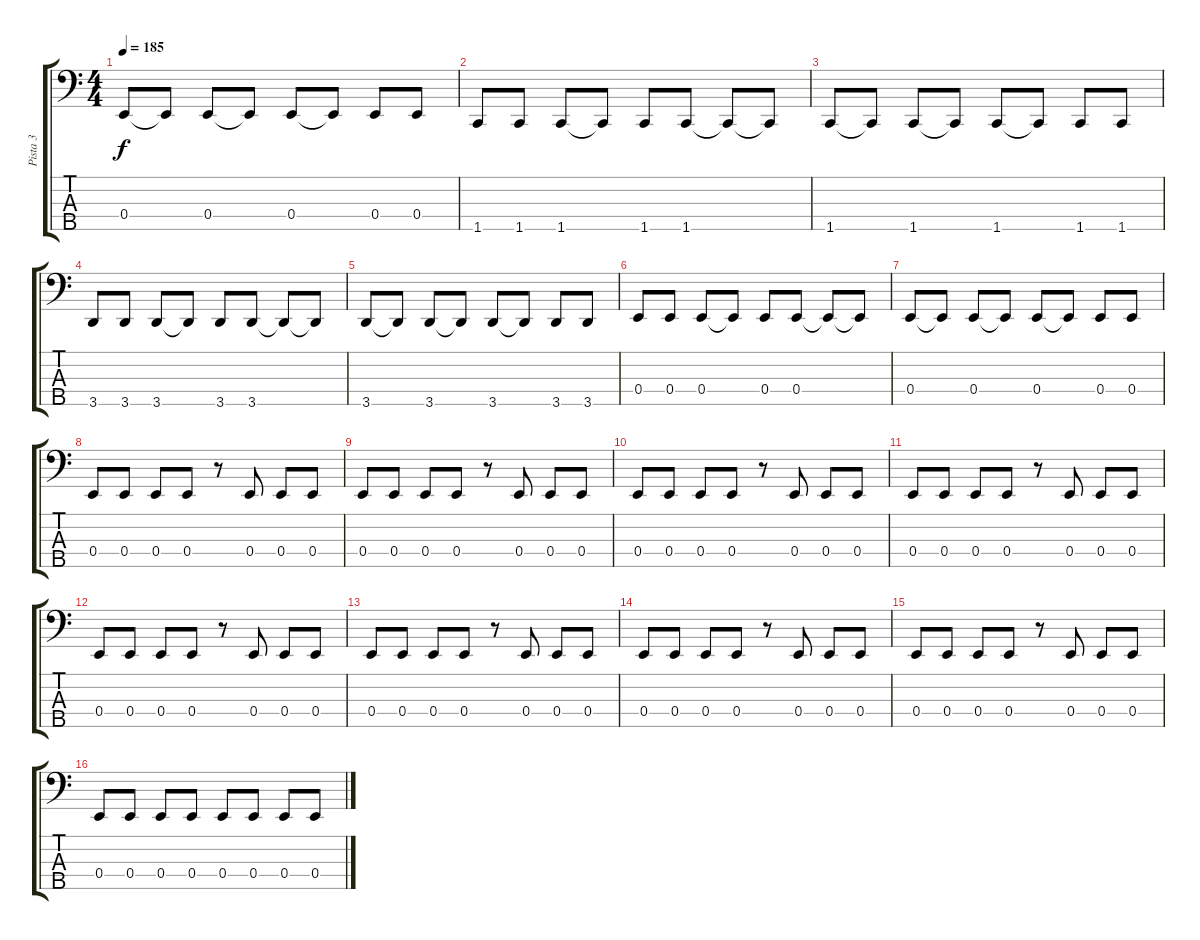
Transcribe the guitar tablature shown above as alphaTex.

\track ("Pista 3" "Pista 3") {instrument electricbassfinger}
\staff {score tabs}
\tuning (G2 D2 A1 E1 B0) {hide}
\ts (4 4)
\tempo 185
\clef f4
\ks c
0.4.8{dy f} 0.4{t}.8 0.4.8 0.4{t}.8 0.4.8 0.4{t}.8 0.4.8 0.4.8 |
1.5.8 1.5.8 1.5.8 1.5{t}.8 1.5.8 1.5.8 1.5{t}.8 1.5{t}.8 |
1.5.8 1.5{t}.8 1.5.8 1.5{t}.8 1.5.8 1.5{t}.8 1.5.8 1.5.8 |
3.5.8 3.5.8 3.5.8 3.5{t}.8 3.5.8 3.5.8 3.5{t}.8 3.5{t}.8 |
3.5.8 3.5{t}.8 3.5.8 3.5{t}.8 3.5.8 3.5{t}.8 3.5.8 3.5.8 |
0.4.8 0.4.8 0.4.8 0.4{t}.8 0.4.8 0.4.8 0.4{t}.8 0.4{t}.8 |
0.4.8 0.4{t}.8 0.4.8 0.4{t}.8 0.4.8 0.4{t}.8 0.4.8 0.4.8 |
\section ("" "")
0.4.8 0.4.8 0.4.8 0.4.8 r.8 0.4.8 0.4.8 0.4.8 |
0.4.8 0.4.8 0.4.8 0.4.8 r.8 0.4.8 0.4.8 0.4.8 |
0.4.8 0.4.8 0.4.8 0.4.8 r.8 0.4.8 0.4.8 0.4.8 |
0.4.8 0.4.8 0.4.8 0.4.8 r.8 0.4.8 0.4.8 0.4.8 |
0.4.8 0.4.8 0.4.8 0.4.8 r.8 0.4.8 0.4.8 0.4.8 |
0.4.8 0.4.8 0.4.8 0.4.8 r.8 0.4.8 0.4.8 0.4.8 |
0.4.8 0.4.8 0.4.8 0.4.8 r.8 0.4.8 0.4.8 0.4.8 |
0.4.8 0.4.8 0.4.8 0.4.8 r.8 0.4.8 0.4.8 0.4.8 |
\section ("" "")
0.4.8 0.4.8 0.4.8 0.4.8 0.4.8 0.4.8 0.4.8 0.4.8
